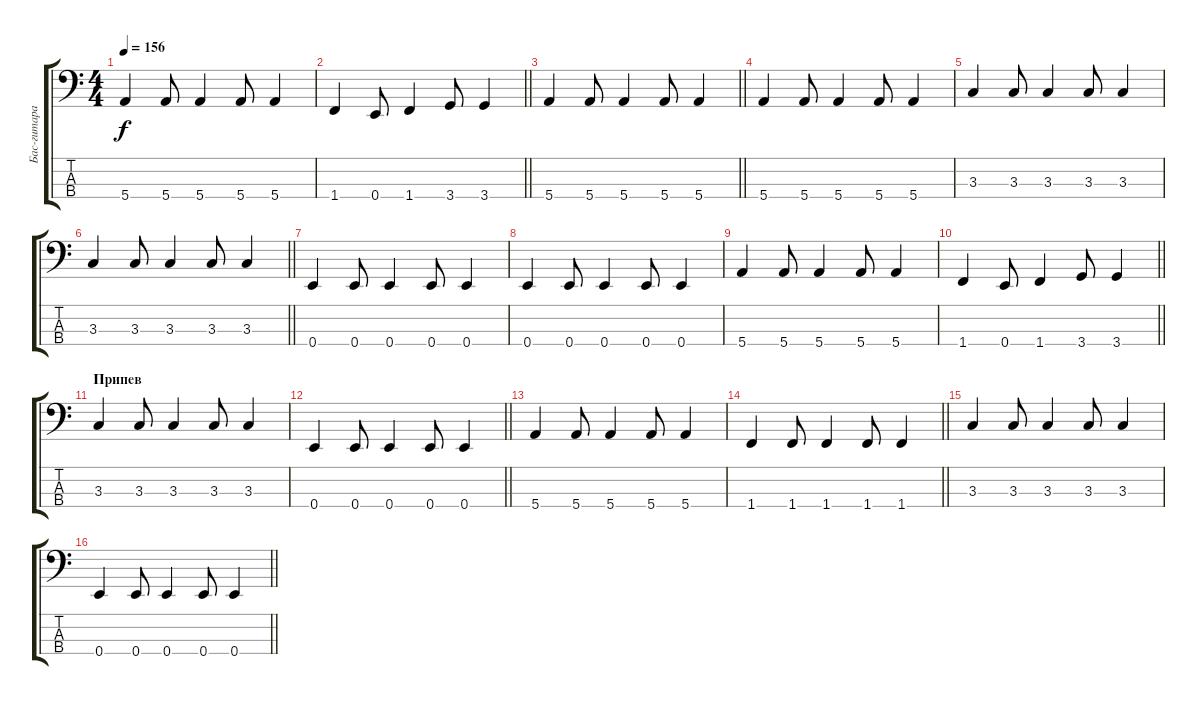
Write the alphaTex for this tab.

\track ("Бас-гитара" "Бас-гитара") {instrument electricbassfinger}
\staff {score tabs}
\tuning (G2 D2 A1 E1) {hide}
\ts (4 4)
\tempo 156
\clef f4
\ks c
5.4.4{dy f} 5.4.8 5.4.4 5.4.8 5.4.4 |
\barLineRight lightlight
1.4.4 0.4.8 1.4.4 3.4.8 3.4.4 |
\barLineRight lightlight
5.4.4 5.4.8 5.4.4 5.4.8 5.4.4 |
5.4.4 5.4.8 5.4.4 5.4.8 5.4.4 |
3.3.4 3.3.8 3.3.4 3.3.8 3.3.4 |
\barLineRight lightlight
3.3.4 3.3.8 3.3.4 3.3.8 3.3.4 |
0.4.4 0.4.8 0.4.4 0.4.8 0.4.4 |
0.4.4 0.4.8 0.4.4 0.4.8 0.4.4 |
5.4.4 5.4.8 5.4.4 5.4.8 5.4.4 |
\barLineRight lightlight
1.4.4 0.4.8 1.4.4 3.4.8 3.4.4 |
\section ("" "Припев")
3.3.4 3.3.8 3.3.4 3.3.8 3.3.4 |
\barLineRight lightlight
0.4.4 0.4.8 0.4.4 0.4.8 0.4.4 |
5.4.4 5.4.8 5.4.4 5.4.8 5.4.4 |
\barLineRight lightlight
1.4.4 1.4.8 1.4.4 1.4.8 1.4.4 |
3.3.4 3.3.8 3.3.4 3.3.8 3.3.4 |
\barLineRight lightlight
0.4.4 0.4.8 0.4.4 0.4.8 0.4.4
